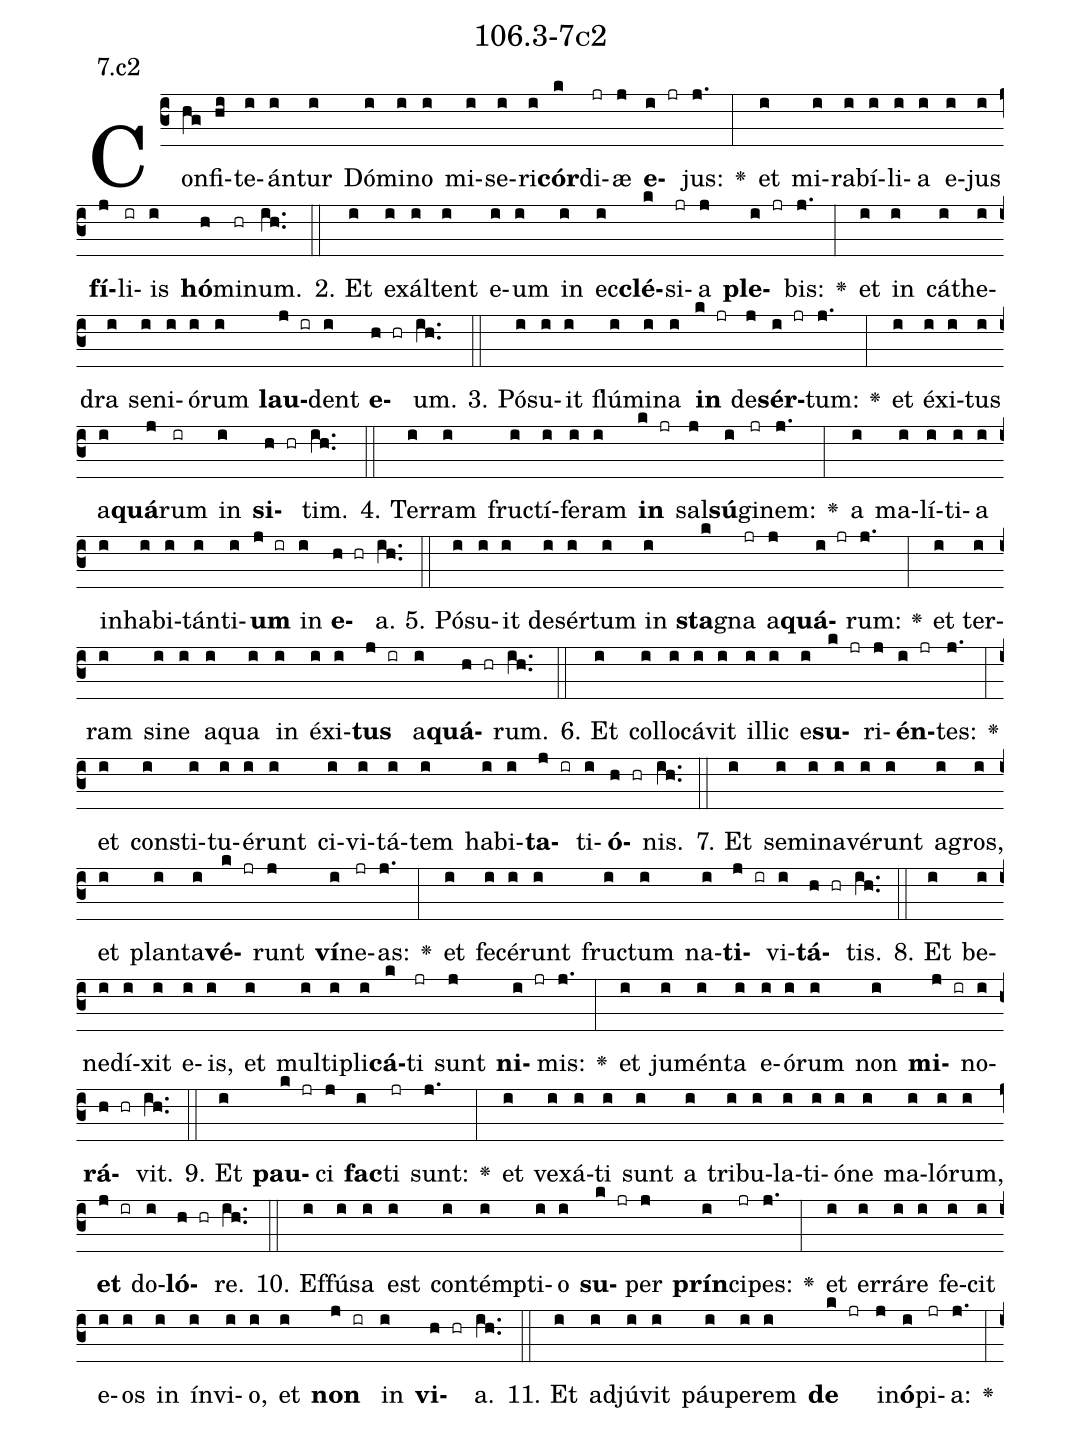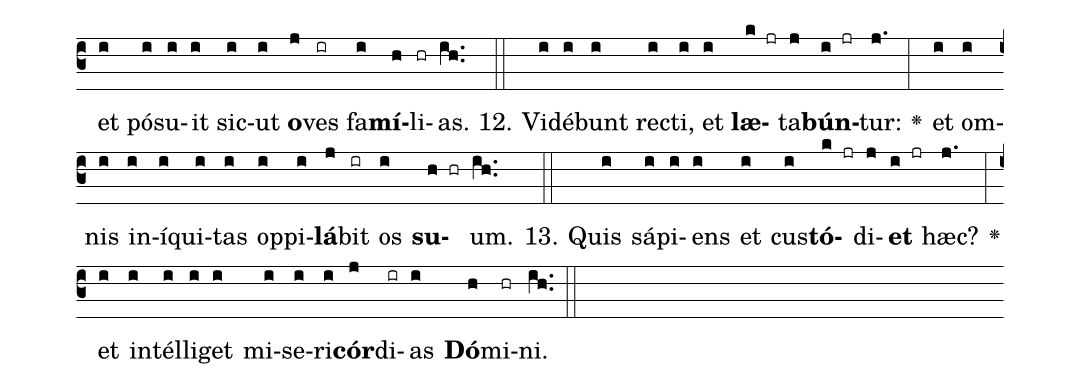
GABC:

name: 106.3-7c2;
annotation: 7.c2;
%%
(c3)Con(hg)fi(hi)te(i)án(i)tur(i) Dó(i)mi(i)no(i) mi(i)se(i)ri(i)<b>cór</b>(k)di(jr)æ(j) <b>e</b>(i jr)jus:(j.) <v>\greheightstar</v>(:) et(i) mi(i)ra(i)bí(i)li(i)a(i) e(i)jus(i) <b>fí</b>(j)li(ir)is(i) <b>hó</b>(h)mi(hr)num.(ih..) (::)
2. Et(i) ex(i)ál(i)tent(i) e(i)um(i) in(i) ec(i)<b>clé</b>(k)si(jr)a(j) <b>ple</b>(i jr)bis:(j.) <v>\greheightstar</v>(:) et(i) in(i) cá(i)the(i)dra(i) se(i)ni(i)ó(i)rum(i) <b>lau</b>(j ir)dent(i) <b>e</b>(h hr)um.(ih..) (::)
3. Pó(i)su(i)it(i) flú(i)mi(i)na(i) <b>in</b>(k jr) de(j)<b>sér</b>(i jr)tum:(j.) <v>\greheightstar</v>(:) et(i) éx(i)i(i)tus(i) a(i)<b>quá</b>(j)rum(ir) in(i) <b>si</b>(h hr)tim.(ih..) (::)
4. Ter(i)ram(i) fruc(i)tí(i)fe(i)ram(i) <b>in</b>(k jr) sal(j)<b>sú</b>(i)gi(jr)nem:(j.) <v>\greheightstar</v>(:) a(i) ma(i)lí(i)ti(i)a(i) in(i)ha(i)bi(i)tán(i)ti(i)<b>um</b>(j ir) in(i) <b>e</b>(h hr)a.(ih..) (::)
5. Pó(i)su(i)it(i) de(i)sér(i)tum(i) in(i) <b>sta</b>(k)gna(jr) a(j)<b>quá</b>(i jr)rum:(j.) <v>\greheightstar</v>(:) et(i) ter(i)ram(i) si(i)ne(i) a(i)qua(i) in(i) éx(i)i(i)<b>tus</b>(j ir) a(i)<b>quá</b>(h hr)rum.(ih..) (::)
6. Et(i) col(i)lo(i)cá(i)vit(i) il(i)lic(i) e(i)<b>su</b>(k jr)ri(j)<b>én</b>(i jr)tes:(j.) <v>\greheightstar</v>(:) et(i) con(i)sti(i)tu(i)é(i)runt(i) ci(i)vi(i)tá(i)tem(i) ha(i)bi(i)<b>ta</b>(j ir)ti(i)<b>ó</b>(h hr)nis.(ih..) (::)
7. Et(i) se(i)mi(i)na(i)vé(i)runt(i) a(i)gros,(i) et(i) plan(i)ta(i)<b>vé</b>(k jr)runt(j) <b>ví</b>(i)ne(jr)as:(j.) <v>\greheightstar</v>(:) et(i) fe(i)cé(i)runt(i) fruc(i)tum(i) na(i)<b>ti</b>(j ir)vi(i)<b>tá</b>(h hr)tis.(ih..) (::)
8. Et(i) be(i)ne(i)dí(i)xit(i) e(i)is,(i) et(i) mul(i)ti(i)pli(i)<b>cá</b>(k)ti(jr) sunt(j) <b>ni</b>(i jr)mis:(j.) <v>\greheightstar</v>(:) et(i) ju(i)mén(i)ta(i) e(i)ó(i)rum(i) non(i) <b>mi</b>(j ir)no(i)<b>rá</b>(h hr)vit.(ih..) (::)
9. Et(i) <b>pau</b>(k jr)ci(j) <b>fac</b>(i)ti(jr) sunt:(j.) <v>\greheightstar</v>(:) et(i) ve(i)xá(i)ti(i) sunt(i) a(i) tri(i)bu(i)la(i)ti(i)ó(i)ne(i) ma(i)ló(i)rum,(i) <b>et</b>(j ir) do(i)<b>ló</b>(h hr)re.(ih..) (::)
10. Ef(i)fú(i)sa(i) est(i) con(i)témp(i)ti(i)o(i) <b>su</b>(k jr)per(j) <b>prín</b>(i)ci(jr)pes:(j.) <v>\greheightstar</v>(:) et(i) er(i)rá(i)re(i) fe(i)cit(i) e(i)os(i) in(i) ín(i)vi(i)o,(i) et(i) <b>non</b>(j ir) in(i) <b>vi</b>(h hr)a.(ih..) (::)
11. Et(i) ad(i)jú(i)vit(i) páu(i)pe(i)rem(i) <b>de</b>(k jr) in(j)<b>ó</b>(i)pi(jr)a:(j.) <v>\greheightstar</v>(:) et(i) pó(i)su(i)it(i) sic(i)ut(i) <b>o</b>(j)ves(ir) fa(i)<b>mí</b>(h)li(hr)as.(ih..) (::)
12. Vi(i)dé(i)bunt(i) rec(i)ti,(i) et(i) <b>læ</b>(k jr)ta(j)<b>bún</b>(i jr)tur:(j.) <v>\greheightstar</v>(:) et(i) om(i)nis(i) in(i)í(i)qui(i)tas(i) op(i)pi(i)<b>lá</b>(j)bit(ir) os(i) <b>su</b>(h hr)um.(ih..) (::)
13. Quis(i) sá(i)pi(i)ens(i) et(i) cus(i)<b>tó</b>(k jr)di(j)<b>et</b>(i jr) hæc?(j.) <v>\greheightstar</v>(:) et(i) in(i)tél(i)li(i)get(i) mi(i)se(i)ri(i)<b>cór</b>(j)di(ir)as(i) <b>Dó</b>(h)mi(hr)ni.(ih..) (::)
